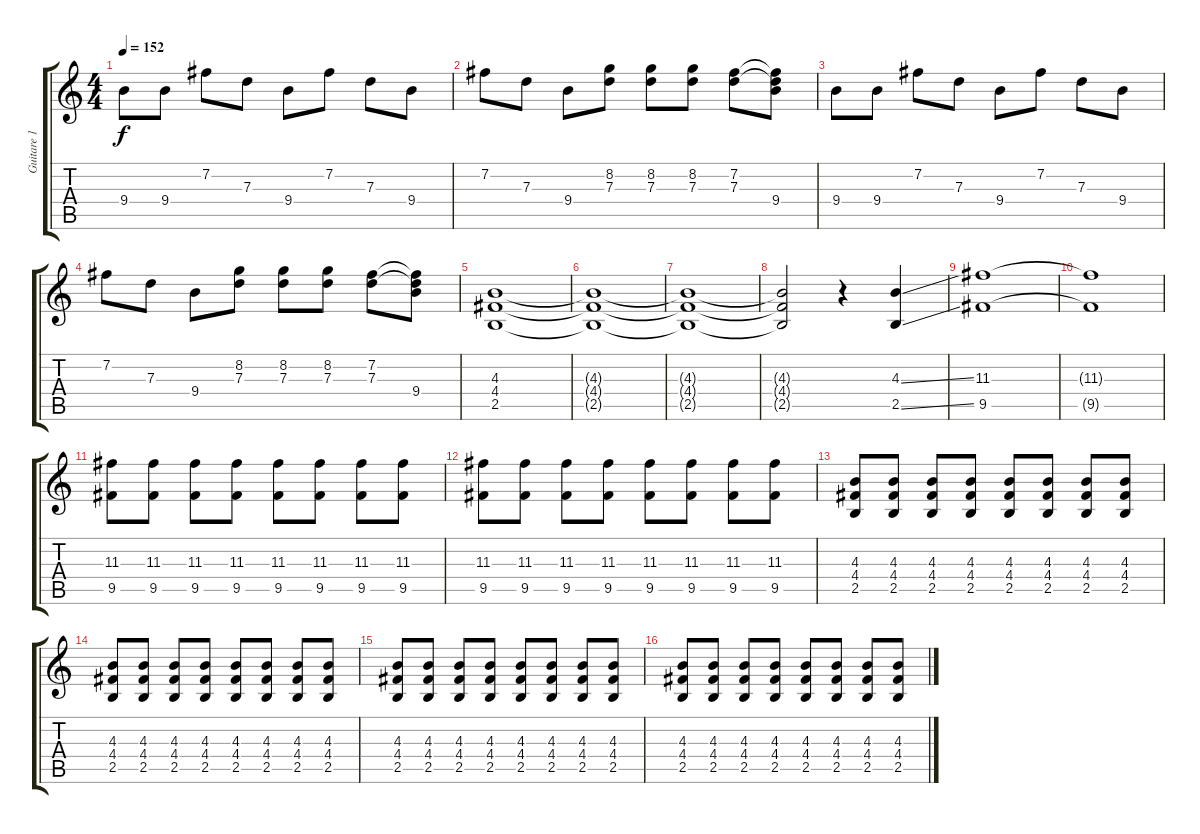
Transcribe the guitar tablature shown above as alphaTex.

\track ("Guitare 1" "Guitare 1") {instrument overdrivenguitar}
\staff {score tabs}
\tuning (E4 B3 G3 D3 A2 E2) {hide}
\ts (4 4)
\tempo 152
\clef g2
\ks c
9.4.8{dy f} 9.4.8 7.2.8 7.3.8 9.4.8 7.2.8 7.3.8 9.4.8 |
7.2.8 7.3.8 9.4.8 (8.2 7.3).8 (8.2 7.3).8 (8.2 7.3).8 (7.2 7.3).8 (7.2{t} 7.3{t} 9.4).8 |
9.4.8 9.4.8 7.2.8 7.3.8 9.4.8 7.2.8 7.3.8 9.4.8 |
7.2.8 7.3.8 9.4.8 (8.2 7.3).8 (8.2 7.3).8 (8.2 7.3).8 (7.2 7.3).8 (7.2{t} 7.3{t} 9.4).8 |
(4.3 4.4 2.5).1 |
(4.3{t} 4.4{t} 2.5{t}).1 |
(4.3{t} 4.4{t} 2.5{t}).1 |
(4.3{t} 4.4{t} 2.5{t}).2 r.4 (4.3{ss} 2.5{ss}).4 |
(11.3 9.5).1 |
(11.3{t} 9.5{t}).1 |
(11.3 9.5).8 (11.3 9.5).8 (11.3 9.5).8 (11.3 9.5).8 (11.3 9.5).8 (11.3 9.5).8 (11.3 9.5).8 (11.3 9.5).8 |
(11.3 9.5).8 (11.3 9.5).8 (11.3 9.5).8 (11.3 9.5).8 (11.3 9.5).8 (11.3 9.5).8 (11.3 9.5).8 (11.3 9.5).8 |
(4.3 4.4 2.5).8 (4.3 4.4 2.5).8 (4.3 4.4 2.5).8 (4.3 4.4 2.5).8 (4.3 4.4 2.5).8 (4.3 4.4 2.5).8 (4.3 4.4 2.5).8 (4.3 4.4 2.5).8 |
(4.3 4.4 2.5).8 (4.3 4.4 2.5).8 (4.3 4.4 2.5).8 (4.3 4.4 2.5).8 (4.3 4.4 2.5).8 (4.3 4.4 2.5).8 (4.3 4.4 2.5).8 (4.3 4.4 2.5).8 |
(4.3 4.4 2.5).8 (4.3 4.4 2.5).8 (4.3 4.4 2.5).8 (4.3 4.4 2.5).8 (4.3 4.4 2.5).8 (4.3 4.4 2.5).8 (4.3 4.4 2.5).8 (4.3 4.4 2.5).8 |
(4.3 4.4 2.5).8 (4.3 4.4 2.5).8 (4.3 4.4 2.5).8 (4.3 4.4 2.5).8 (4.3 4.4 2.5).8 (4.3 4.4 2.5).8 (4.3 4.4 2.5).8 (4.3 4.4 2.5).8
